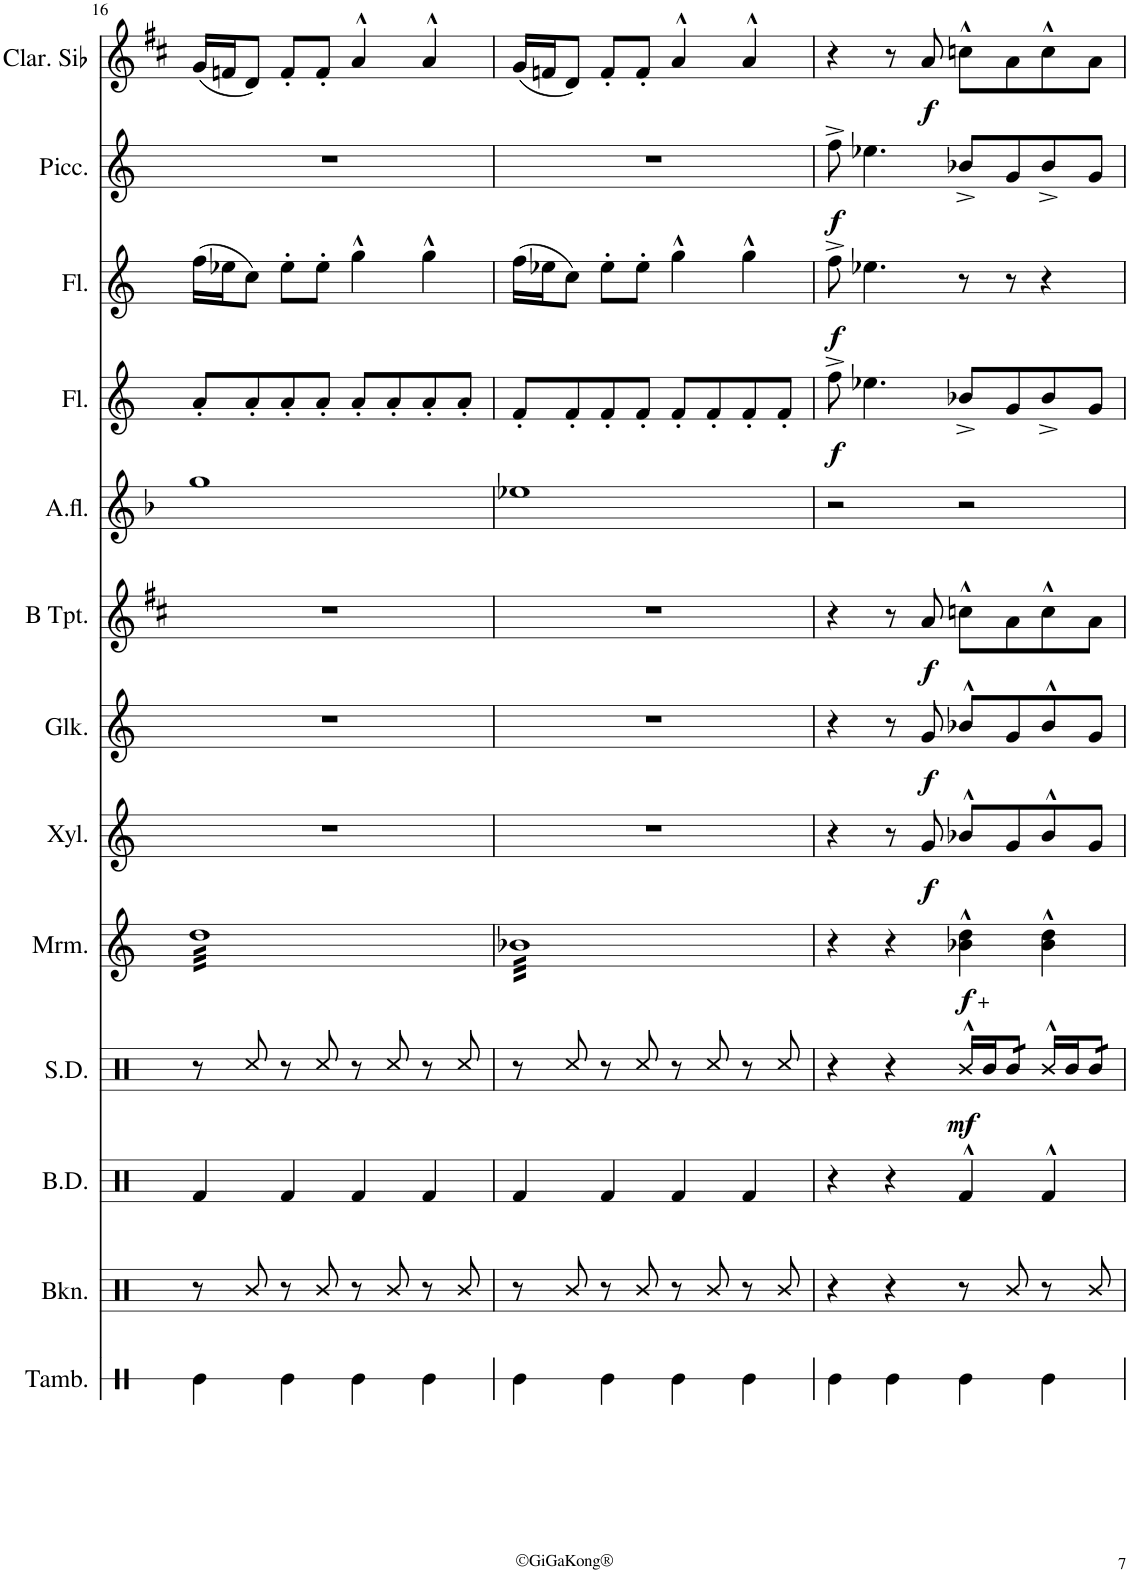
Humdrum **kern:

**kern	**kern	**kern	**kern	**dynam	**kern	**dynam	**kern	**dynam	**kern	**dynam	**kern	**dynam	**kern	**kern	**dynam	**kern	**dynam	**kern	**dynam	**kern	**dynam
*part13	*part12	*part11	*part10	*part10	*part9	*part9	*part8	*part8	*part7	*part7	*part6	*part6	*part5	*part4	*part4	*part3	*part3	*part2	*part2	*part1	*part1
*staff13	*staff12	*staff11	*staff10	*staff10	*staff9	*staff9	*staff8	*staff8	*staff7	*staff7	*staff6	*staff6	*staff5	*staff4	*staff4	*staff3	*staff3	*staff2	*staff2	*staff1	*staff1
*I"Tamburin	*I"Becken	*I"Bass Drums	*I"Snare Drum	*	*I"Marimba	*	*I"Xylophon	*	*I"Glockenspiel	*	*I"B Trompete	*	*I"Altflöte	*I"Flöte 2	*	*I"Flöte 1	*	*I"Piccoloflöte	*	*I"Clarinette en Sib	*
*I'Tamb.	*I'Bkn.	*I'B.D.	*I'S.D.	*	*I'Mrm.	*	*I'Xyl.	*	*I'Glk.	*	*I'B Tpt.	*	*I'A.fl.	*I'Fl.	*	*I'Fl.	*	*I'Picc.	*	*I'Clar. Sib	*
!!LO:PB:g=z
*clefX	*clefX	*clefX	*clefX	*	*clefG2	*	*clefG2	*	*clefG2	*	*clefG2	*	*clefG2	*clefG2	*	*clefG2	*	*clefG2	*	*clefG2	*
*	*	*	*	*	*	*	*Trd-7c-12	*	*Trd-14c-24	*	*Trd1c2	*	*Trd3c5	*	*	*	*	*Trd-7c-12	*	*Trd1c2	*
*k[]	*k[]	*k[]	*k[]	*	*k[]	*	*k[]	*	*k[]	*	*k[f#c#]	*	*k[b-]	*k[]	*	*k[]	*	*k[]	*	*k[f#c#]	*
*M4/4	*M4/4	*M4/4	*M4/4	*	*M4/4	*	*M4/4	*	*M4/4	*	*M4/4	*	*M4/4	*M4/4	*	*M4/4	*	*M4/4	*	*M4/4	*
=16	=16	=16	=16	=16	=16	=16	=16	=16	=16	=16	=16	=16	=16	=16	=16	=16	=16	=16	=16	=16	=16
*	*	*	*	*	*tremolo	*	*	*	*	*	*	*	*	*	*	*	*	*	*	*	*
4Re\	8r	4Rf/	8r	.	32ddLLL	.	1r	.	1r	.	1r	.	1gg	8a'/L	.	(16ff\LL	.	1r	.	(16g/LL	.
.	.	.	.	.	32dd	.	.	.	.	.	.	.	.	.	.	.	.	.	.	.	.
.	.	.	.	.	32dd	.	.	.	.	.	.	.	.	.	.	16ee-X\J	.	.	.	16fn/J	.
.	.	.	.	.	32dd	.	.	.	.	.	.	.	.	.	.	.	.	.	.	.	.
.	8R/	.	8Rcc/	.	32dd	.	.	.	.	.	.	.	.	8a'/	.	8cc\J)	.	.	.	8d/J)	.
.	.	.	.	.	32dd	.	.	.	.	.	.	.	.	.	.	.	.	.	.	.	.
.	.	.	.	.	32dd	.	.	.	.	.	.	.	.	.	.	.	.	.	.	.	.
.	.	.	.	.	32dd	.	.	.	.	.	.	.	.	.	.	.	.	.	.	.	.
4Re\	8r	4Rf/	8r	.	32dd	.	.	.	.	.	.	.	.	8a'/	.	8ee-'\L	.	.	.	8f'/L	.
.	.	.	.	.	32dd	.	.	.	.	.	.	.	.	.	.	.	.	.	.	.	.
.	.	.	.	.	32dd	.	.	.	.	.	.	.	.	.	.	.	.	.	.	.	.
.	.	.	.	.	32dd	.	.	.	.	.	.	.	.	.	.	.	.	.	.	.	.
.	8R/	.	8Rcc/	.	32dd	.	.	.	.	.	.	.	.	8a'/J	.	8ee-'\J	.	.	.	8f'/J	.
.	.	.	.	.	32dd	.	.	.	.	.	.	.	.	.	.	.	.	.	.	.	.
.	.	.	.	.	32dd	.	.	.	.	.	.	.	.	.	.	.	.	.	.	.	.
.	.	.	.	.	32dd	.	.	.	.	.	.	.	.	.	.	.	.	.	.	.	.
4Re\	8r	4Rf/	8r	.	32dd	.	.	.	.	.	.	.	.	8a'/L	.	4gg^^\	.	.	.	4a^^/	.
.	.	.	.	.	32dd	.	.	.	.	.	.	.	.	.	.	.	.	.	.	.	.
.	.	.	.	.	32dd	.	.	.	.	.	.	.	.	.	.	.	.	.	.	.	.
.	.	.	.	.	32dd	.	.	.	.	.	.	.	.	.	.	.	.	.	.	.	.
.	8R/	.	8Rcc/	.	32dd	.	.	.	.	.	.	.	.	8a'/	.	.	.	.	.	.	.
.	.	.	.	.	32dd	.	.	.	.	.	.	.	.	.	.	.	.	.	.	.	.
.	.	.	.	.	32dd	.	.	.	.	.	.	.	.	.	.	.	.	.	.	.	.
.	.	.	.	.	32dd	.	.	.	.	.	.	.	.	.	.	.	.	.	.	.	.
4Re\	8r	4Rf/	8r	.	32dd	.	.	.	.	.	.	.	.	8a'/	.	4gg^^\	.	.	.	4a^^/	.
.	.	.	.	.	32dd	.	.	.	.	.	.	.	.	.	.	.	.	.	.	.	.
.	.	.	.	.	32dd	.	.	.	.	.	.	.	.	.	.	.	.	.	.	.	.
.	.	.	.	.	32dd	.	.	.	.	.	.	.	.	.	.	.	.	.	.	.	.
.	8R/	.	8Rcc/	.	32dd	.	.	.	.	.	.	.	.	8a'/J	.	.	.	.	.	.	.
.	.	.	.	.	32dd	.	.	.	.	.	.	.	.	.	.	.	.	.	.	.	.
.	.	.	.	.	32dd	.	.	.	.	.	.	.	.	.	.	.	.	.	.	.	.
.	.	.	.	.	32ddJJJ	.	.	.	.	.	.	.	.	.	.	.	.	.	.	.	.
=17	=17	=17	=17	=17	=17	=17	=17	=17	=17	=17	=17	=17	=17	=17	=17	=17	=17	=17	=17	=17	=17
4Re\	8r	4Rf/	8r	.	32b-XLLL	.	1r	.	1r	.	1r	.	1ee-X	8f'/L	.	(16ff\LL	.	1r	.	(16g/LL	.
.	.	.	.	.	32b-X	.	.	.	.	.	.	.	.	.	.	.	.	.	.	.	.
.	.	.	.	.	32b-X	.	.	.	.	.	.	.	.	.	.	16ee-X\J	.	.	.	16fn/J	.
.	.	.	.	.	32b-X	.	.	.	.	.	.	.	.	.	.	.	.	.	.	.	.
.	8R/	.	8Rcc/	.	32b-X	.	.	.	.	.	.	.	.	8f'/	.	8cc\J)	.	.	.	8d/J)	.
.	.	.	.	.	32b-X	.	.	.	.	.	.	.	.	.	.	.	.	.	.	.	.
.	.	.	.	.	32b-X	.	.	.	.	.	.	.	.	.	.	.	.	.	.	.	.
.	.	.	.	.	32b-X	.	.	.	.	.	.	.	.	.	.	.	.	.	.	.	.
4Re\	8r	4Rf/	8r	.	32b-X	.	.	.	.	.	.	.	.	8f'/	.	8ee-'\L	.	.	.	8f'/L	.
.	.	.	.	.	32b-X	.	.	.	.	.	.	.	.	.	.	.	.	.	.	.	.
.	.	.	.	.	32b-X	.	.	.	.	.	.	.	.	.	.	.	.	.	.	.	.
.	.	.	.	.	32b-X	.	.	.	.	.	.	.	.	.	.	.	.	.	.	.	.
.	8R/	.	8Rcc/	.	32b-X	.	.	.	.	.	.	.	.	8f'/J	.	8ee-'\J	.	.	.	8f'/J	.
.	.	.	.	.	32b-X	.	.	.	.	.	.	.	.	.	.	.	.	.	.	.	.
.	.	.	.	.	32b-X	.	.	.	.	.	.	.	.	.	.	.	.	.	.	.	.
.	.	.	.	.	32b-X	.	.	.	.	.	.	.	.	.	.	.	.	.	.	.	.
4Re\	8r	4Rf/	8r	.	32b-X	.	.	.	.	.	.	.	.	8f'/L	.	4gg^^\	.	.	.	4a^^/	.
.	.	.	.	.	32b-X	.	.	.	.	.	.	.	.	.	.	.	.	.	.	.	.
.	.	.	.	.	32b-X	.	.	.	.	.	.	.	.	.	.	.	.	.	.	.	.
.	.	.	.	.	32b-X	.	.	.	.	.	.	.	.	.	.	.	.	.	.	.	.
.	8R/	.	8Rcc/	.	32b-X	.	.	.	.	.	.	.	.	8f'/	.	.	.	.	.	.	.
.	.	.	.	.	32b-X	.	.	.	.	.	.	.	.	.	.	.	.	.	.	.	.
.	.	.	.	.	32b-X	.	.	.	.	.	.	.	.	.	.	.	.	.	.	.	.
.	.	.	.	.	32b-X	.	.	.	.	.	.	.	.	.	.	.	.	.	.	.	.
4Re\	8r	4Rf/	8r	.	32b-X	.	.	.	.	.	.	.	.	8f'/	.	4gg^^\	.	.	.	4a^^/	.
.	.	.	.	.	32b-X	.	.	.	.	.	.	.	.	.	.	.	.	.	.	.	.
.	.	.	.	.	32b-X	.	.	.	.	.	.	.	.	.	.	.	.	.	.	.	.
.	.	.	.	.	32b-X	.	.	.	.	.	.	.	.	.	.	.	.	.	.	.	.
.	8R/	.	8Rcc/	.	32b-X	.	.	.	.	.	.	.	.	8f'/J	.	.	.	.	.	.	.
.	.	.	.	.	32b-X	.	.	.	.	.	.	.	.	.	.	.	.	.	.	.	.
.	.	.	.	.	32b-X	.	.	.	.	.	.	.	.	.	.	.	.	.	.	.	.
.	.	.	.	.	32b-XJJJ	.	.	.	.	.	.	.	.	.	.	.	.	.	.	.	.
*	*	*	*	*	*Xtremolo	*	*	*	*	*	*	*	*	*	*	*	*	*	*	*	*
=18	=18	=18	=18	=18	=18	=18	=18	=18	=18	=18	=18	=18	=18	=18	=18	=18	=18	=18	=18	=18	=18
!	!	!	!	!	!	!	!	!	!	!	!	!	!	!	!LO:DY:b	!	!LO:DY:b	!	!LO:DY:b	!	!
4Re\	4r	4r	4r	.	4r	.	4r	.	4r	.	4r	.	2r	8ff^\	f	8ff^\	f	8ff^\	f	4r	.
.	.	.	.	.	.	.	.	.	.	.	.	.	.	4.ee-X\	.	4.ee-X\	.	4.ee-X\	.	.	.
4Re\	4r	4r	4r	.	4r	.	8r	.	8r	.	8r	.	.	.	.	.	.	.	.	8r	.
!	!	!	!	!	!	!	!	!LO:DY:b	!	!LO:DY:b	!	!LO:DY:b	!	!	!	!	!	!	!	!	!LO:DY:b
.	.	.	.	.	.	.	8g/	f	8g/	f	8a/	f	.	.	.	.	.	.	.	8a/	f
!	!	!	!	!LO:DY:b	!	!LO:DY:b	!	!	!	!	!	!	!	!	!	!	!	!	!	!	!
!	!	!	!	!	!	!LO:DY:n=1:b	!	!	!	!	!	!	!	!	!	!	!	!	!	!	!
4Re\	8r	4Rf^^/	16R^^/LL	mf	4b-X\^^ 4dd\^^	f other-dynamics	8b-X^^/L	.	8b-X^^/L	.	8ccn^^\L	.	2r	8b-X^/L	.	8r	.	8b-X^/L	.	8ccn^^\L	.
.	.	.	16R/J	.	.	.	.	.	.	.	.	.	.	.	.	.	.	.	.	.	.
*	*	*	*tremolo	*	*	*	*	*	*	*	*	*	*	*	*	*	*	*	*	*	*
.	8R/	.	16R/	.	.	.	8g/	.	8g/	.	8a\	.	.	8g/	.	8r	.	8g/	.	8a\	.
.	.	.	16R/JJ	.	.	.	.	.	.	.	.	.	.	.	.	.	.	.	.	.	.
4Re\	8r	4Rf^^/	16R^^/LL	.	4b-\^^ 4dd\^^	.	8b-^^/	.	8b-^^/	.	8cc^^\	.	.	8b-^/	.	4r	.	8b-^/	.	8cc^^\	.
.	.	.	16R/J	.	.	.	.	.	.	.	.	.	.	.	.	.	.	.	.	.	.
.	8R/	.	16R/	.	.	.	8g/J	.	8g/J	.	8a\J	.	.	8g/J	.	.	.	8g/J	.	8a\J	.
.	.	.	16R/JJ	.	.	.	.	.	.	.	.	.	.	.	.	.	.	.	.	.	.
*	*	*	*Xtremolo	*	*	*	*	*	*	*	*	*	*	*	*	*	*	*	*	*	*
=	=	=	=	=	=	=	=	=	=	=	=	=	=	=	=	=	=	=	=	=	=
*-	*-	*-	*-	*-	*-	*-	*-	*-	*-	*-	*-	*-	*-	*-	*-	*-	*-	*-	*-	*-	*-
